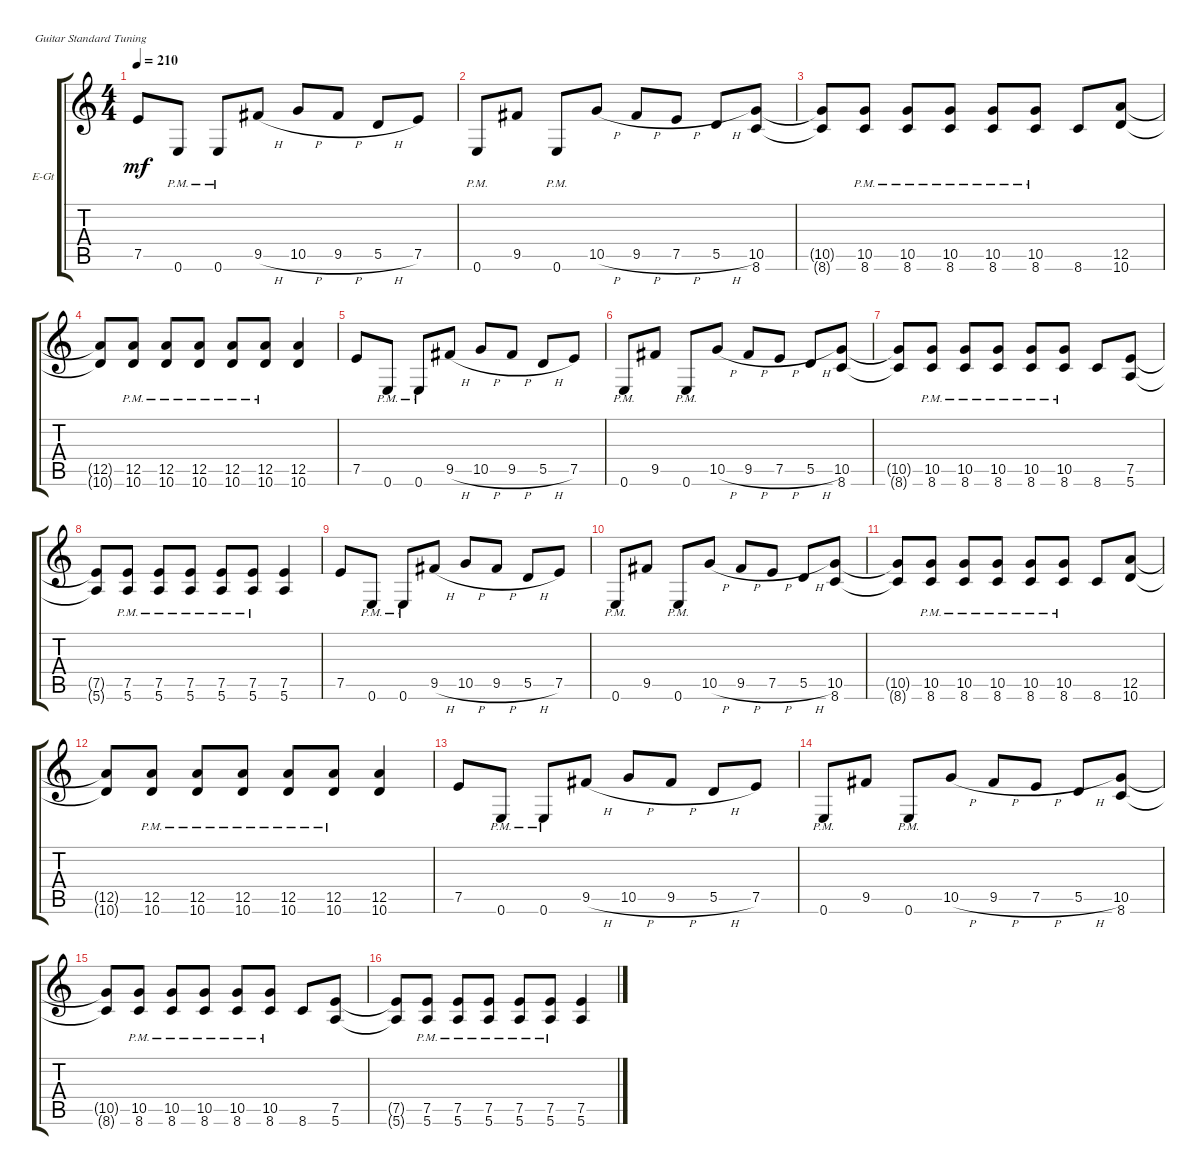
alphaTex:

\defaultSystemsLayout 4
\bracketExtendMode groupsimilarinstruments
\firstSystemTrackNameOrientation horizontal
\otherSystemsTrackNameOrientation horizontal
\track ("Electric Guitar (Clean)" "E-Gt") {mute instrument electricguitarclean}
\staff {score tabs}
\tuning (E4 B3 G3 D3 A2 E2)
\ts (4 4)
\tempo 210
\clef g2
\ks c
7.5.8{dy mf} 0.6{pm}.8 0.6{pm}.8 9.5{h}.8 10.5{h}.8 9.5{h}.8 5.5{h}.8 7.5.8 |
0.6{pm}.8 9.5.8 0.6{pm}.8 10.5{h}.8 9.5{h}.8 7.5{h}.8 5.5{h}.8 (8.6 10.5).8 |
(8.6{t} 10.5{t}).8 (8.6{pm} 10.5{pm}).8 (8.6{pm} 10.5{pm}).8 (8.6{pm} 10.5{pm}).8 (8.6{pm} 10.5{pm}).8 (8.6{pm} 10.5{pm}).8 8.6.8 (10.6 12.5).8 |
(10.6{t} 12.5{t}).8 (10.6{pm} 12.5{pm}).8 (10.6{pm} 12.5{pm}).8 (10.6{pm} 12.5{pm}).8 (10.6{pm} 12.5{pm}).8 (10.6{pm} 12.5{pm}).8 (10.6 12.5).4 |
7.5.8 0.6{pm}.8 0.6{pm}.8 9.5{h}.8 10.5{h}.8 9.5{h}.8 5.5{h}.8 7.5.8 |
0.6{pm}.8 9.5.8 0.6{pm}.8 10.5{h}.8 9.5{h}.8 7.5{h}.8 5.5{h}.8 (8.6 10.5).8 |
(8.6{t} 10.5{t}).8 (8.6{pm} 10.5{pm}).8 (8.6{pm} 10.5{pm}).8 (8.6{pm} 10.5{pm}).8 (8.6{pm} 10.5{pm}).8 (8.6{pm} 10.5{pm}).8 8.6.8 (5.6 7.5).8 |
(5.6{t} 7.5{t}).8 (5.6{pm} 7.5{pm}).8 (5.6{pm} 7.5{pm}).8 (5.6{pm} 7.5{pm}).8 (5.6{pm} 7.5{pm}).8 (5.6{pm} 7.5{pm}).8 (5.6 7.5).4 |
7.5.8 0.6{pm}.8 0.6{pm}.8 9.5{h}.8 10.5{h}.8 9.5{h}.8 5.5{h}.8 7.5.8 |
0.6{pm}.8 9.5.8 0.6{pm}.8 10.5{h}.8 9.5{h}.8 7.5{h}.8 5.5{h}.8 (8.6 10.5).8 |
(8.6{t} 10.5{t}).8 (8.6{pm} 10.5{pm}).8 (8.6{pm} 10.5{pm}).8 (8.6{pm} 10.5{pm}).8 (8.6{pm} 10.5{pm}).8 (8.6{pm} 10.5{pm}).8 8.6.8 (10.6 12.5).8 |
(10.6{t} 12.5{t}).8 (10.6{pm} 12.5{pm}).8 (10.6{pm} 12.5{pm}).8 (10.6{pm} 12.5{pm}).8 (10.6{pm} 12.5{pm}).8 (10.6{pm} 12.5{pm}).8 (10.6 12.5).4 |
7.5.8 0.6{pm}.8 0.6{pm}.8 9.5{h}.8 10.5{h}.8 9.5{h}.8 5.5{h}.8 7.5.8 |
0.6{pm}.8 9.5.8 0.6{pm}.8 10.5{h}.8 9.5{h}.8 7.5{h}.8 5.5{h}.8 (8.6 10.5).8 |
(8.6{t} 10.5{t}).8 (8.6{pm} 10.5{pm}).8 (8.6{pm} 10.5{pm}).8 (8.6{pm} 10.5{pm}).8 (8.6{pm} 10.5{pm}).8 (8.6{pm} 10.5{pm}).8 8.6.8 (5.6 7.5).8 |
(5.6{t} 7.5{t}).8 (5.6{pm} 7.5{pm}).8 (5.6{pm} 7.5{pm}).8 (5.6{pm} 7.5{pm}).8 (5.6{pm} 7.5{pm}).8 (5.6{pm} 7.5{pm}).8 (5.6 7.5).4
